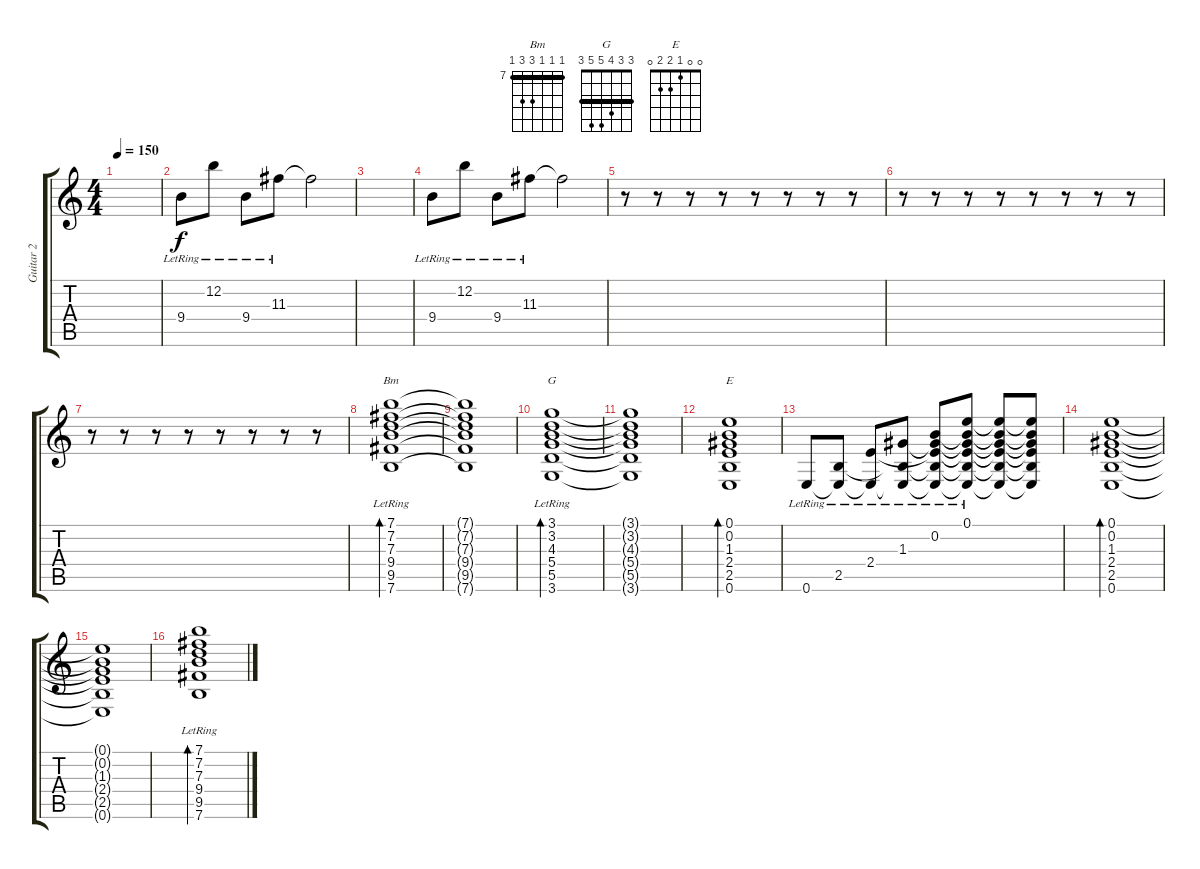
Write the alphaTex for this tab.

\track ("Guitar 2" "Guitar 2") {instrument electricguitarclean}
\staff {score tabs}
\tuning (E4 B3 G3 D3 A2 E2) {hide}
\chord ("Bm" 7 7 7 9 9 7) {firstfret 7 barre 7}
\chord ("G" 3 3 4 5 5 3) {barre 3}
\chord ("E" 0 0 1 2 2 0)
\ts (4 4)
\tempo 150
\clef g2
\ks c
|
9.4{lr}.8 12.2{lr}.8 9.4{lr}.8 11.3{lr}.8 11.3{t}.2 |
|
9.4{lr}.8 12.2{lr}.8 9.4{lr}.8 11.3{lr}.8 11.3{t}.2 |
r.8 r.8 r.8 r.8 r.8 r.8 r.8 r.8 |
r.8 r.8 r.8 r.8 r.8 r.8 r.8 r.8 |
r.8 r.8 r.8 r.8 r.8 r.8 r.8 r.8 |
(7.1 7.2{lr} 7.3{lr} 9.4 9.5 7.6).1{bd 480 ch "Bm"} |
(7.1{t} 7.2{t} 7.3{t} 9.4{t} 9.5{t} 7.6{t}).1 |
(3.1{lr} 3.2{lr} 4.3{lr} 5.4{lr} 5.5 3.6).1{bd 480 ch "G"} |
(3.1{t} 3.2{t} 4.3{t} 5.4{t} 5.5{t} 3.6{t}).1 |
(0.1 0.2 1.3 2.4 2.5 0.6).1{bd 480 ch "E"} |
0.6{lr}.8 (2.5{lr} 0.6{t}).8 (2.4{lr} 0.6{t}).8 (1.3{lr} 2.5{t} 0.6{t}).8 (0.2{lr} 1.3{t} 2.4{t} 2.5{t} 0.6{t}).8 (0.1{lr} 0.2{t} 1.3{t} 2.4{t} 2.5{t} 0.6{t}).8 (0.1{t} 0.2{t} 1.3{t} 2.4{t} 2.5{t} 0.6{t}).8 (0.1{t} 0.2{t} 1.3{t} 2.4{t} 2.5{t} 0.6{t}).8 |
(0.1 0.2 1.3 2.4 2.5 0.6).1{bd 480} |
(0.1{t} 0.2{t} 1.3{t} 2.4{t} 2.5{t} 0.6{t}).1 |
(7.1 7.2{lr} 7.3{lr} 9.4 9.5 7.6).1{bd 480}
